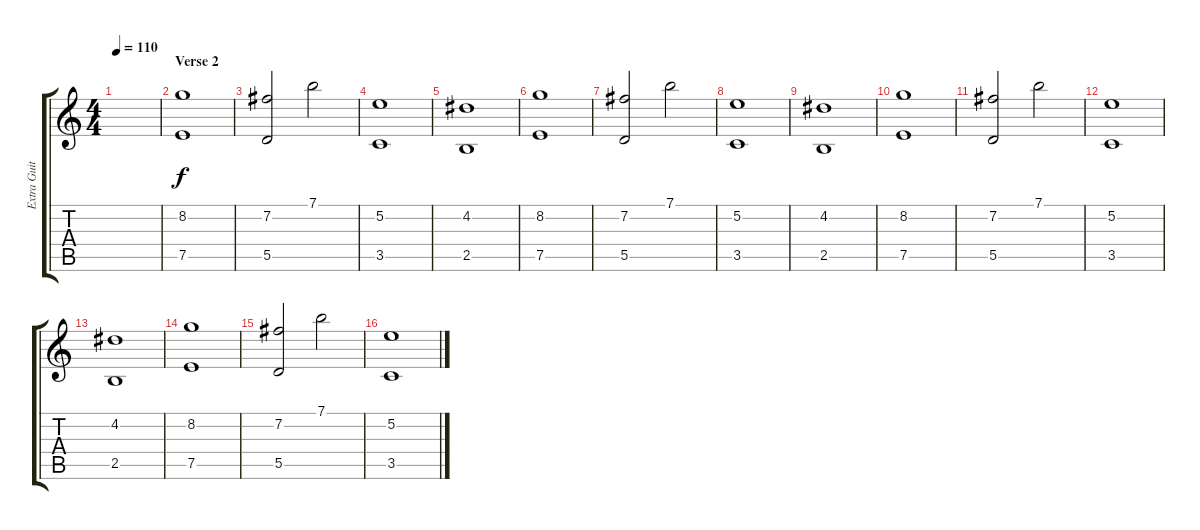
\track ("Extra Guitar" "Extra Guit") {instrument overdrivenguitar}
\staff {score tabs}
\tuning (E4 B3 G3 D3 A2 E2) {hide}
\ts (4 4)
\tempo 110
\clef g2
\ks c
|
\section ("" "Verse 2")
(8.2 7.5).1 |
(7.2 5.5).2 7.1.2 |
(5.2 3.5).1 |
(4.2 2.5).1 |
(8.2 7.5).1 |
(7.2 5.5).2 7.1.2 |
(5.2 3.5).1 |
(4.2 2.5).1 |
(8.2 7.5).1 |
(7.2 5.5).2 7.1.2 |
(5.2 3.5).1 |
(4.2 2.5).1 |
(8.2 7.5).1 |
(7.2 5.5).2 7.1.2 |
(5.2 3.5).1
